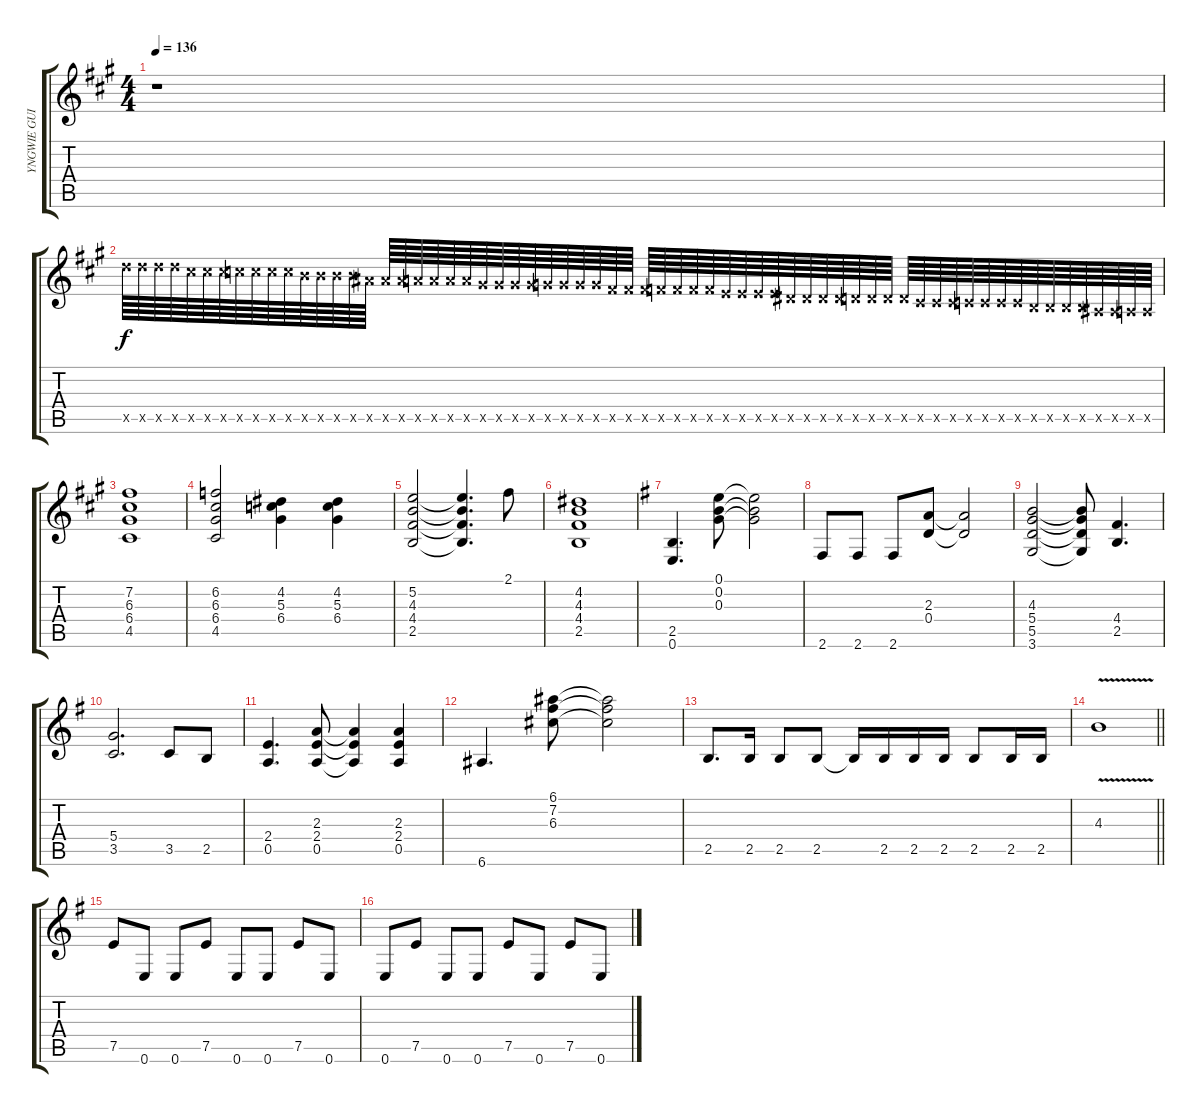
\track ("YNGWIE GUITAR 1" "YNGWIE GUI") {instrument overdrivenguitar}
\staff {score tabs}
\tuning (E4 B3 G3 D3 A2 E2) {hide}
\ts (4 4)
\tempo 136
\clef g2
\ks f#minor
r.1{dy f} |
17.5{x}.64 17.5{x}.64 17.5{x}.64 17.5{x}.64 16.5{x}.64 16.5{x}.64 16.5{x}.64 15.5{x}.64 15.5{x}.64 15.5{x}.64 15.5{x}.64 14.5{x}.64 14.5{x}.64 14.5{x}.64 14.5{x}.64 13.5{x}.64 13.5{x}.64 13.5{x}.64 12.5{x}.64 12.5{x}.64 12.5{x}.64 12.5{x}.64 11.5{x}.64 11.5{x}.64 11.5{x}.64 11.5{x}.64 10.5{x}.64 10.5{x}.64 10.5{x}.64 10.5{x}.64 9.5{x}.64 9.5{x}.64 9.5{x}.64 8.5{x}.64 8.5{x}.64 8.5{x}.64 8.5{x}.64 7.5{x}.64 7.5{x}.64 7.5{x}.64 7.5{x}.64 6.5{x}.64 6.5{x}.64 6.5{x}.64 6.5{x}.64 5.5{x}.64 5.5{x}.64 5.5{x}.64 5.5{x}.64 4.5{x}.64 4.5{x}.64 4.5{x}.64 3.5{x}.64 3.5{x}.64 3.5{x}.64 3.5{x}.64 2.5{x}.64 2.5{x}.64 2.5{x}.64 2.5{x}.64 1.5{x}.64 1.5{x}.64 0.5{x}.64 0.5{x}.64 |
(7.2 6.3 6.4 4.5).1 |
(6.2 6.3 6.4 4.5).2 (4.2 5.3 6.4).4 (4.2 5.3 6.4).4 |
(5.2 4.3 4.4 2.5).2 (5.2{t} 4.3{t} 4.4{t} 2.5{t}).4{d} 2.1.8 |
(4.2 4.3 4.4 2.5).1 |
\ks eminor
(2.5 0.6).4{d} (0.1 0.2 0.3).8 (0.1{t} 0.2{t} 0.3{t}).2 |
2.6.8 2.6.8 2.6.8 (2.3 0.4).8 (2.3{t} 0.4{t}).2 |
(4.3 5.4 5.5 3.6).2 (4.3{t} 5.4{t} 5.5{t} 3.6{t}).8 (4.4 2.5).4{d} |
(5.4 3.5).2{d} 3.5.8 2.5.8 |
(2.4 0.5).4{d} (2.3 2.4 0.5).8 (2.3{t} 2.4{t} 0.5{t}).4 (2.3 2.4 0.5).4 |
6.6.4{d} (6.1 7.2 6.3).8 (6.1{t} 7.2{t} 6.3{t}).2 |
2.5.8{d} 2.5.16 2.5.8 2.5.8 2.5{t}.16 2.5.16 2.5.16 2.5.16 2.5.8 2.5.16 2.5.16 |
\barLineRight lightlight
4.3{v}.1 |
7.5.8 0.6.8 0.6.8 7.5.8 0.6.8 0.6.8 7.5.8 0.6.8 |
0.6.8 7.5.8 0.6.8 0.6.8 7.5.8 0.6.8 7.5.8 0.6.8
